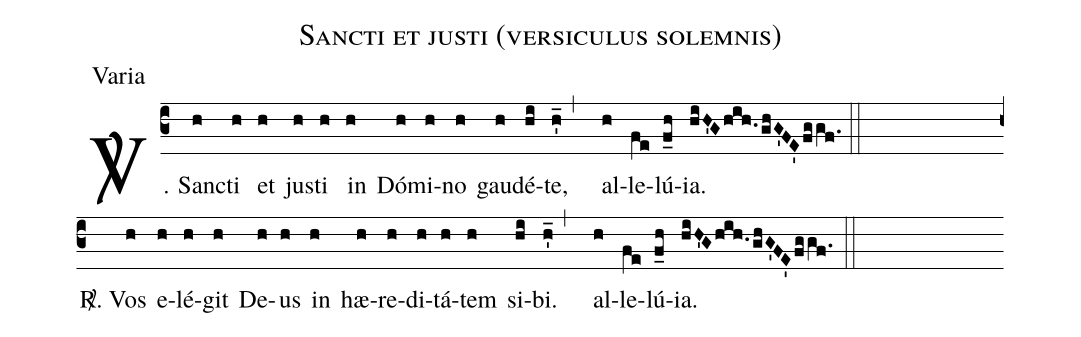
name:Sancti et justi (versiculus solemnis);
office-part:Varia;
%%
(c3)<sp>V/</sp>. Sanc(h)ti(h) et(h) jus(h)ti(h) in(h) Dó(h)mi(h)no(h) gau(h)dé(hi)te,(h_',) al(h)le(fe)lú(f_h)ia. (hiH'G/hih./ghG'FE'/fggf.) (::) (Z)
<sp>R/</sp>.
Vos(h) e(h)lé(h)git(h) De(h)us(h) in(h) hæ(h)re(h)di(h)tá(h)tem(h) si(hi)bi.(h_',) al(h)le(fe)lú(f_h)ia. (hiH'G/hih./ghG'FE'/fggf.) (::)
